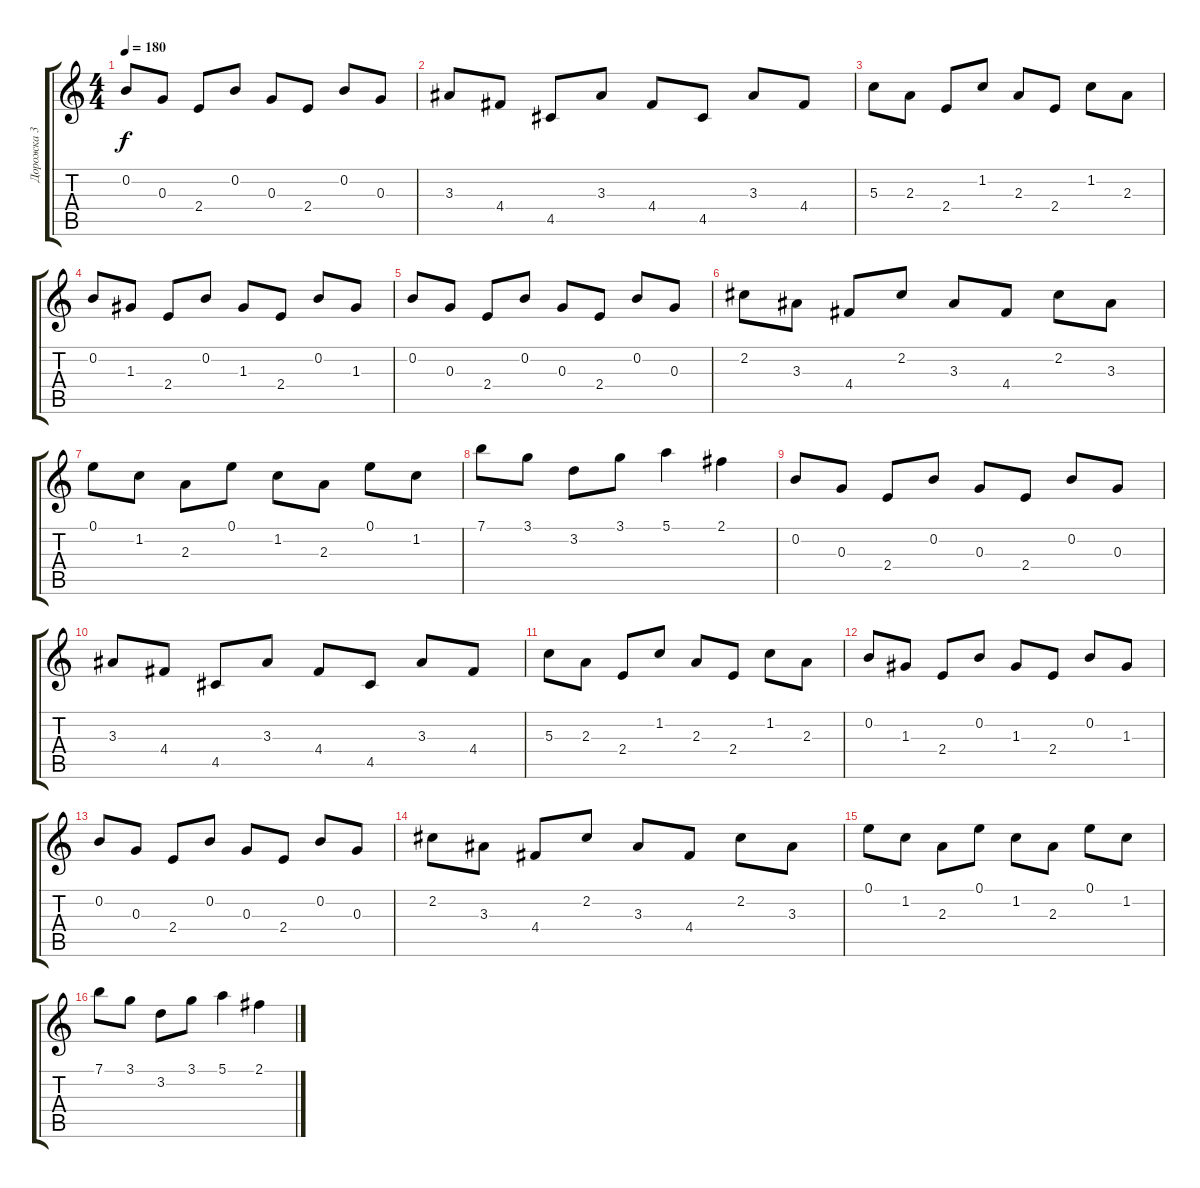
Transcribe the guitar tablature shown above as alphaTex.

\track ("Дорожка 3" "Дорожка 3") {instrument overdrivenguitar}
\staff {score tabs}
\tuning (E4 B3 G3 D3 A2 E2) {hide}
\ts (4 4)
\tempo 180
\clef g2
\ks c
0.2.8{dy f} 0.3.8 2.4.8 0.2.8 0.3.8 2.4.8 0.2.8 0.3.8 |
3.3.8 4.4.8 4.5.8 3.3.8 4.4.8 4.5.8 3.3.8 4.4.8 |
5.3.8 2.3.8 2.4.8 1.2.8 2.3.8 2.4.8 1.2.8 2.3.8 |
0.2.8 1.3.8 2.4.8 0.2.8 1.3.8 2.4.8 0.2.8 1.3.8 |
0.2.8 0.3.8 2.4.8 0.2.8 0.3.8 2.4.8 0.2.8 0.3.8 |
2.2.8 3.3.8 4.4.8 2.2.8 3.3.8 4.4.8 2.2.8 3.3.8 |
0.1.8 1.2.8 2.3.8 0.1.8 1.2.8 2.3.8 0.1.8 1.2.8 |
7.1.8 3.1.8 3.2.8 3.1.8 5.1.4 2.1.4 |
0.2.8 0.3.8 2.4.8 0.2.8 0.3.8 2.4.8 0.2.8 0.3.8 |
3.3.8 4.4.8 4.5.8 3.3.8 4.4.8 4.5.8 3.3.8 4.4.8 |
5.3.8 2.3.8 2.4.8 1.2.8 2.3.8 2.4.8 1.2.8 2.3.8 |
0.2.8 1.3.8 2.4.8 0.2.8 1.3.8 2.4.8 0.2.8 1.3.8 |
0.2.8 0.3.8 2.4.8 0.2.8 0.3.8 2.4.8 0.2.8 0.3.8 |
2.2.8 3.3.8 4.4.8 2.2.8 3.3.8 4.4.8 2.2.8 3.3.8 |
0.1.8 1.2.8 2.3.8 0.1.8 1.2.8 2.3.8 0.1.8 1.2.8 |
7.1.8 3.1.8 3.2.8 3.1.8 5.1.4 2.1.4
